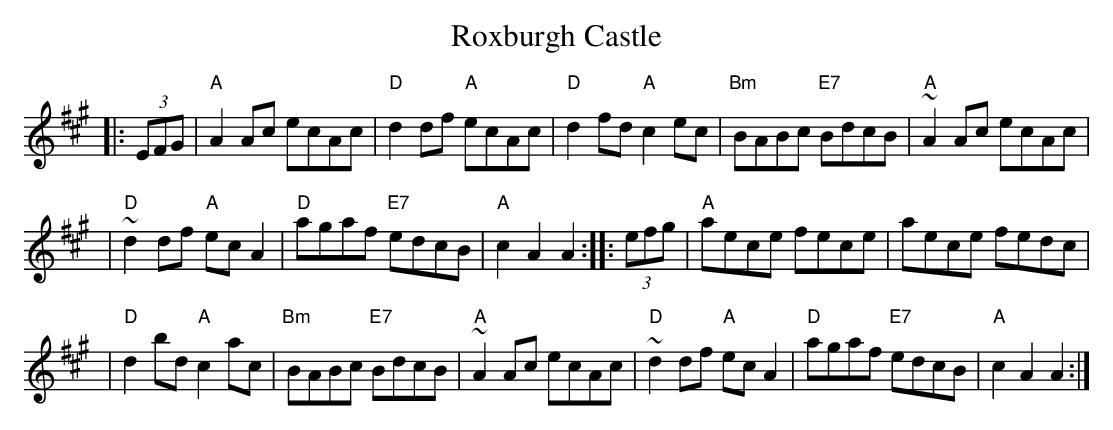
X:1
T: Roxburgh Castle
K: A
|: (3EFG | "A"A2Ac ecAc | "D"d2df "A"ecAc | "D"d2fd  "A"c2ec | "Bm"BABc "E7"BdcB | "A"~A2Ac ecAc |
| "D"~d2df "A"ecA2 | "D"agaf "E7"edcB | "A"c2A2 A2 :: (3efg | "A"aece fece | aece fedc |
| "D"d2bd "A"c2ac | "Bm"BABc "E7"BdcB | "A"~A2Ac ecAc | "D"~d2df "A"ecA2 | "D"agaf "E7"edcB | "A"c2A2 A2 :|
